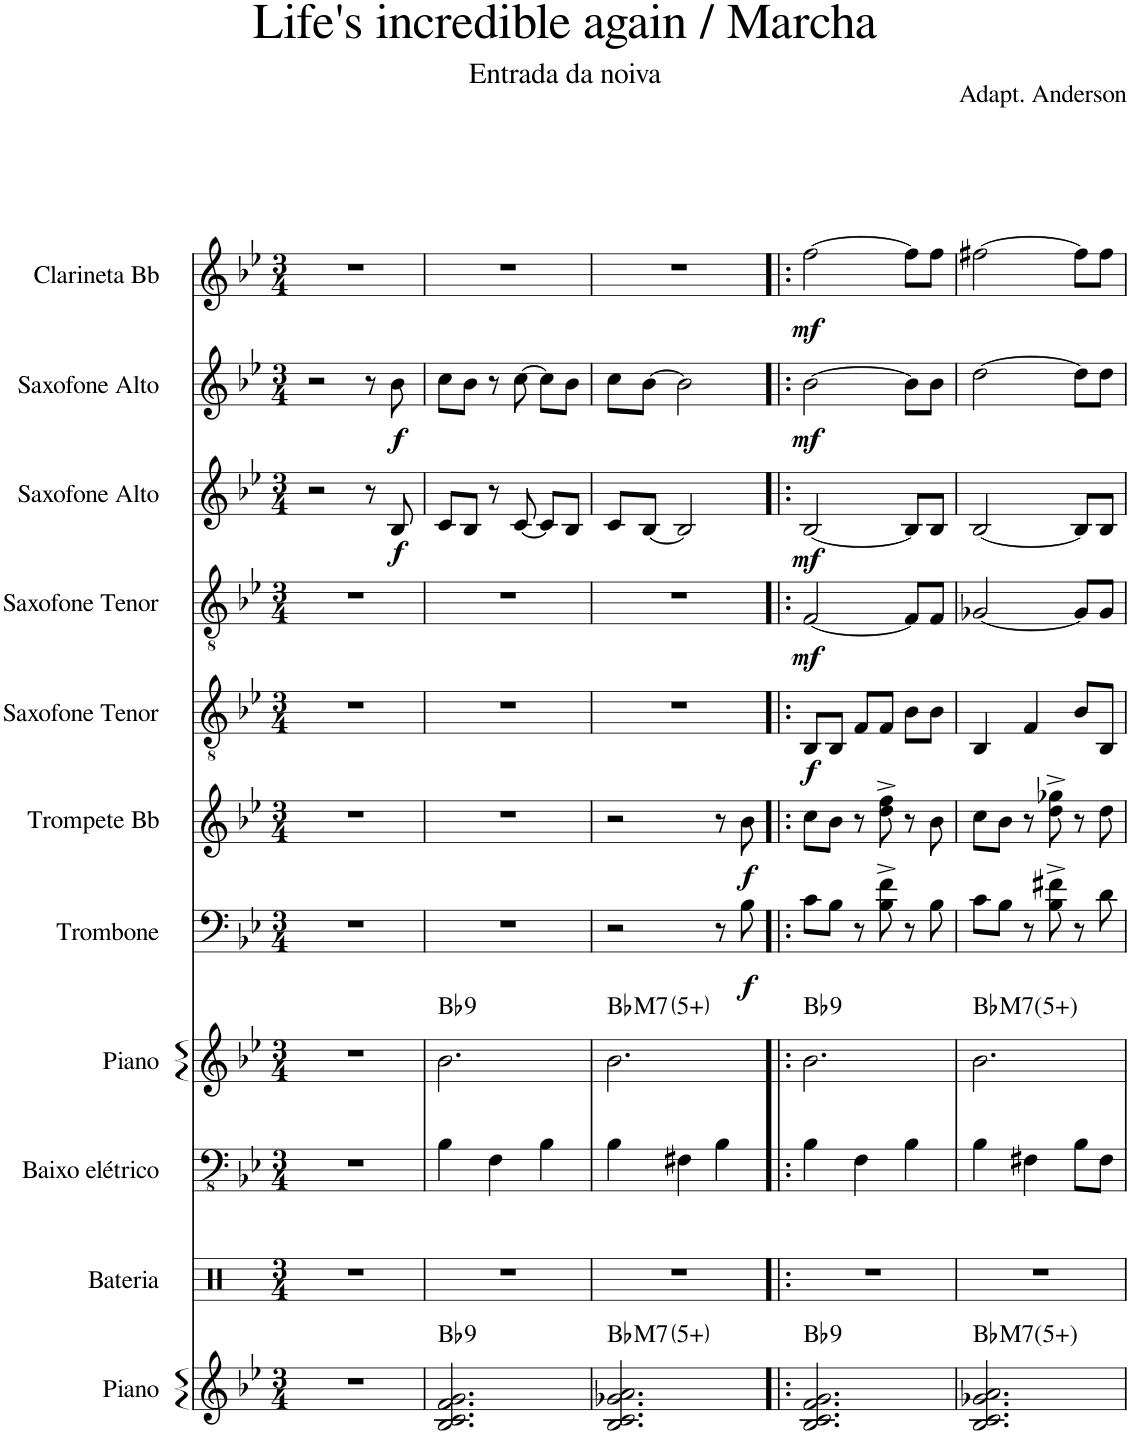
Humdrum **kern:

**kern	**kern	**kern	**kern	**harte	**kern	**dynam	**kern	**dynam	**kern	**dynam	**kern	**dynam	**kern	**dynam	**kern	**dynam	**kern	**dynam
*part11	*part10	*part9	*part8	*part8	*part7	*part7	*part6	*part6	*part5	*part5	*part4	*part4	*part3	*part3	*part2	*part2	*part1	*part1
*staff11	*staff10	*staff9	*staff8	*	*staff7	*staff7	*staff6	*staff6	*staff5	*staff5	*staff4	*staff4	*staff3	*staff3	*staff2	*staff2	*staff1	*staff1
*I"Piano	*I"Bateria	*I"Baixo elétrico	*I"Piano	*	*I"Trombone	*	*I"Trompete Bb	*	*I"Saxofone Tenor	*	*I"Saxofone Tenor	*	*I"Saxofone Alto	*	*I"Saxofone Alto	*	*I"Clarineta Bb	*
*I'Pno	*I'Bat.	*I'B. El.	*I'Pno	*	*I'Tbn.	*	*I'Tpt. Bb	*	*I'Sax. Tn.	*	*I'Sax. Tn.	*	*	*	*	*	*I'Cl. Bb	*
*clefG2	*clefX	*clefFv4	*clefG2	*	*clefF4	*	*clefG2	*	*clefGv2	*	*clefGv2	*	*clefG2	*	*clefG2	*	*clefG2	*
*	*	*	*	*	*	*	*ITrd1c2	*	*ITrd8c14	*	*ITrd8c14	*	*ITrd5c9	*	*ITrd5c9	*	*ITrd1c2	*
*k[b-e-]	*k[]	*k[b-e-]	*k[b-e-]	*	*k[b-e-]	*	*k[b-e-]	*	*k[b-e-]	*	*k[b-e-]	*	*k[b-e-]	*	*k[b-e-]	*	*k[b-e-]	*
*M3/4	*M3/4	*M3/4	*M3/4	*	*M3/4	*	*M3/4	*	*M3/4	*	*M3/4	*	*M3/4	*	*M3/4	*	*M3/4	*
=1	=1	=1	=1	=1	=1	=1	=1	=1	=1	=1	=1	=1	=1	=1	=1	=1	=1	=1
2.r	2.r	2.r	2.r	.	2.r	.	2.r	.	2.r	.	2.r	.	2r	.	2r	.	2.r	.
.	.	.	.	.	.	.	.	.	.	.	.	.	8r	.	8r	.	.	.
!	!	!	!	!	!	!	!	!	!	!	!	!	!	!LO:DY:b	!	!LO:DY:b	!	!
.	.	.	.	.	.	.	.	.	.	.	.	.	8B-/	f	8b-\	f	.	.
=2	=2	=2	=2	=2	=2	=2	=2	=2	=2	=2	=2	=2	=2	=2	=2	=2	=2	=2
!	!	!	!	!LO:H:kt=9	!	!	!	!	!	!	!	!	!	!	!	!	!	!
2.B-/ 2.c/ 2.f/ 2.g/	2.r	4BB-\	2.b-\	Bb:9	2.r	.	2.r	.	2.r	.	2.r	.	8c/L	.	8cc\L	.	2.r	.
.	.	.	.	.	.	.	.	.	.	.	.	.	8B-/J	.	8b-\J	.	.	.
.	.	4FF\	.	.	.	.	.	.	.	.	.	.	8r	.	8r	.	.	.
.	.	.	.	.	.	.	.	.	.	.	.	.	[8c/	.	[8cc\	.	.	.
.	.	4BB-\	.	.	.	.	.	.	.	.	.	.	8c/L]	.	8cc\L]	.	.	.
.	.	.	.	.	.	.	.	.	.	.	.	.	8B-/J	.	8b-\J	.	.	.
=3	=3	=3	=3	=3	=3	=3	=3	=3	=3	=3	=3	=3	=3	=3	=3	=3	=3	=3
!	!	!	!	!LO:H:n=1:kt=M7	!	!	!	!	!	!	!	!	!	!	!	!	!	!
!	!	!	!	!LO:H:n=2:kt=5+	!	!	!	!	!	!	!	!	!	!	!	!	!	!
2.B-/ 2.c/ 2.g-X/ 2.a/	2.r	4BB-\	2.b-\	Bb:maj7 N	2r	.	2r	.	2.r	.	2.r	.	8c/L	.	8cc\L	.	2.r	.
.	.	.	.	.	.	.	.	.	.	.	.	.	[8B-/J	.	[8b-\J	.	.	.
.	.	4FF#X\	.	.	.	.	.	.	.	.	.	.	2B-/]	.	2b-\]	.	.	.
.	.	4BB-\	.	.	8r	.	8r	.	.	.	.	.	.	.	.	.	.	.
!	!	!	!	!	!	!LO:DY:b	!	!LO:DY:b	!	!	!	!	!	!	!	!	!	!
.	.	.	.	.	8B-\	f	8b-\	f	.	.	.	.	.	.	.	.	.	.
=4!|:	=4!|:	=4!|:	=4!|:	=4!|:	=4!|:	=4!|:	=4!|:	=4!|:	=4!|:	=4!|:	=4!|:	=4!|:	=4!|:	=4!|:	=4!|:	=4!|:	=4!|:	=4!|:
!	!	!	!	!LO:H:kt=9	!	!	!	!	!	!LO:DY:b	!	!LO:DY:b	!	!LO:DY:b	!	!LO:DY:b	!	!LO:DY:b
2.B-/ 2.c/ 2.f/ 2.g/	2.r	4BB-\	2.b-\	Bb:9	8c\L	.	8cc\L	.	8BB-/L	f	[2F/	mf	[2B-/	mf	[2b-\	mf	[2ff\	mf
.	.	.	.	.	8B-\J	.	8b-\J	.	8BB-/J	.	.	.	.	.	.	.	.	.
.	.	4FF\	.	.	8r	.	8r	.	8F/L	.	.	.	.	.	.	.	.	.
.	.	.	.	.	8B-\^ 8f\^	.	8dd\^ 8ff\^	.	8F/J	.	.	.	.	.	.	.	.	.
.	.	4BB-\	.	.	8r	.	8r	.	8B-\L	.	8F/L]	.	8B-/L]	.	8b-\L]	.	8ff\L]	.
.	.	.	.	.	8B-\	.	8b-\	.	8B-\J	.	8F/J	.	8B-/J	.	8b-\J	.	8ff\J	.
=5	=5	=5	=5	=5	=5	=5	=5	=5	=5	=5	=5	=5	=5	=5	=5	=5	=5	=5
!	!	!	!	!LO:H:kt=M7	!	!	!	!	!	!	!	!	!	!	!	!	!	!
2.B-/ 2.c/ 2.g-X/ 2.a/	2.r	4BB-\	2.b-\	Bb:maj7(#5)	8c\L	.	8cc\L	.	4BB-/	.	[2G-X/	.	[2B-/	.	[2dd\	.	[2ff#X\	.
.	.	.	.	.	8B-\J	.	8b-\J	.	.	.	.	.	.	.	.	.	.	.
.	.	4FF#X\	.	.	8r	.	8r	.	4F/	.	.	.	.	.	.	.	.	.
.	.	.	.	.	8B-\^ 8f#X\^	.	8dd\^ 8gg-X\^	.	.	.	.	.	.	.	.	.	.	.
.	.	8BB-\L	.	.	8r	.	8r	.	8B-/L	.	8G-/L]	.	8B-/L]	.	8dd\L]	.	8ff#\L]	.
.	.	8FF#\J	.	.	8d\	.	8dd\	.	8BB-/J	.	8G-/J	.	8B-/J	.	8dd\J	.	8ff#\J	.
=	=	=	=	=	=	=	=	=	=	=	=	=	=	=	=	=	=	=
*-	*-	*-	*-	*-	*-	*-	*-	*-	*-	*-	*-	*-	*-	*-	*-	*-	*-	*-
